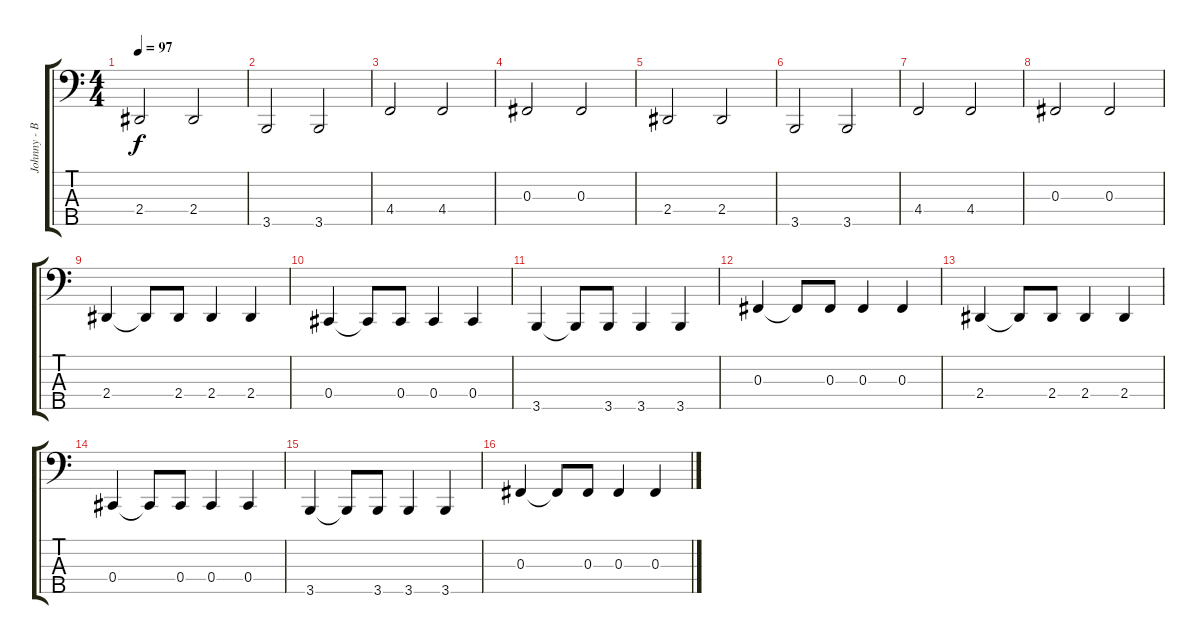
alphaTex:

\track ("Johnny - Bass" "Johnny - B") {instrument electricbassfinger}
\staff {score tabs}
\tuning (E2 B1 Gb1 Db1 Ab0) {hide}
\ts (4 4)
\tempo 97
\clef f4
\ks c
2.4.2{dy f} 2.4.2 |
3.5.2 3.5.2 |
4.4.2 4.4.2 |
0.3.2 0.3.2 |
2.4.2 2.4.2 |
3.5.2 3.5.2 |
4.4.2 4.4.2 |
0.3.2 0.3.2 |
2.4.4 2.4{t}.8 2.4.8 2.4.4 2.4.4 |
0.4.4 0.4{t}.8 0.4.8 0.4.4 0.4.4 |
3.5.4 3.5{t}.8 3.5.8 3.5.4 3.5.4 |
0.3.4 0.3{t}.8 0.3.8 0.3.4 0.3.4 |
2.4.4 2.4{t}.8 2.4.8 2.4.4 2.4.4 |
0.4.4 0.4{t}.8 0.4.8 0.4.4 0.4.4 |
3.5.4 3.5{t}.8 3.5.8 3.5.4 3.5.4 |
0.3.4 0.3{t}.8 0.3.8 0.3.4 0.3.4
